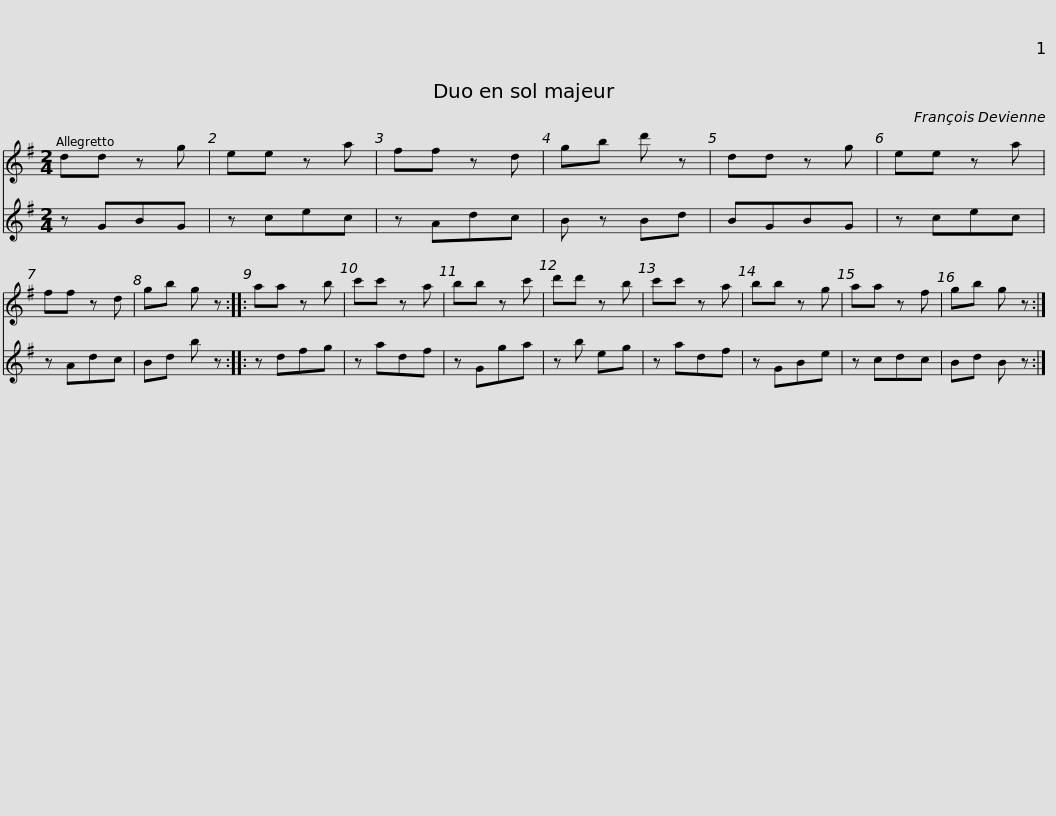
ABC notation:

X:1
%%score 1 2
L:1/8
M:2/4
I:linebreak $
K:G
V:1 treble
V:2 treble
V:1
 dd z g | ee z a | ff z d | gb d' z | dd z g | %5
 ee z a | ff z d | gb g z :: aa z b | c'c' z a |$ %10
 bb z c' | d'd' z b | c'c' z a | bb z g | aa z f | %15
 gb g z :| %16
V:2
 z GBG | z cec | z Adc | B z Bd | BGBG | %5
 z cec | z Adc | Bd b z :: z dfg | z adf |$ %10
 z Gga | z b eg | z adf | z GBe | z cdc | %15
 Bd B z :| %16
